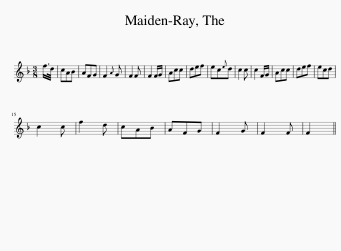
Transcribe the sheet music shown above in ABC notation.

X:1
L:1/8
M:3/8
I:linebreak $
K:F
V:1 treble
V:1
 f/>d/ | cAB | AFG | F2{A} G | F2 F | %5
 F2 F/G/ | Acc | def | ec{e}d | c2 c | %10
 c2 F/G/ | Acc | def | ecd |$ c2 c | %15
 f2 d | cAB | AFG | F2 G | F2 F | %20
 F2 || %21
